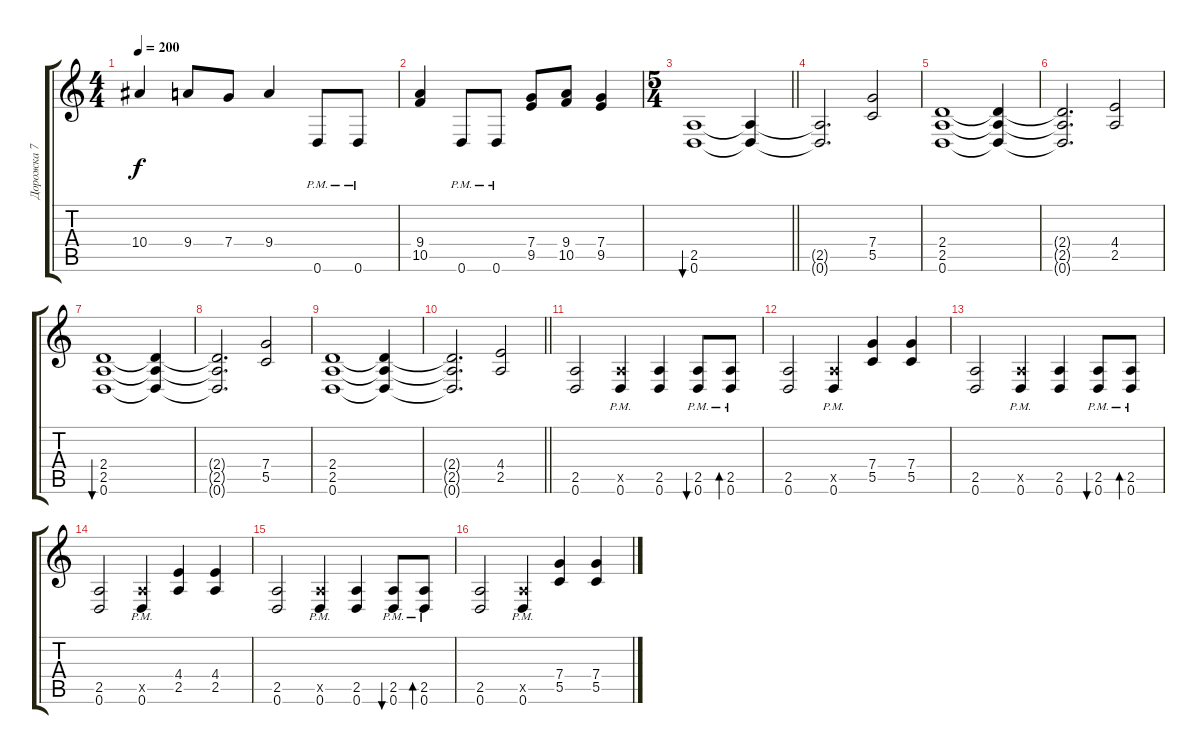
\track ("Дорожка 7" "Дорожка 7") {instrument overdrivenguitar}
\staff {score tabs}
\tuning (D4 A3 F3 C3 G2 D2) {hide}
\ts (4 4)
\tempo 200
\clef g2
\ks c
10.4.4{dy f} 9.4.8 7.4.8 9.4.4 0.6{pm}.8 0.6{pm}.8 |
(9.4 10.5).4 0.6{pm}.8 0.6{pm}.8 (7.4 9.5).8 (9.4 10.5).8 (7.4 9.5).4 |
\ts (5 4)
\barLineRight lightlight
(2.5 0.6).1{bu 120} (2.5{t} 0.6{t}).4 |
(2.5{t} 0.6{t}).2{d} (7.4 5.5).2 |
(2.4 2.5 0.6).1 (2.4{t} 2.5{t} 0.6{t}).4 |
(2.4{t} 2.5{t} 0.6{t}).2{d} (4.4 2.5).2 |
(2.4 2.5 0.6).1{bu 120} (2.4{t} 2.5{t} 0.6{t}).4 |
(2.4{t} 2.5{t} 0.6{t}).2{d} (7.4 5.5).2 |
(2.4 2.5 0.6).1 (2.4{t} 2.5{t} 0.6{t}).4 |
\barLineRight lightlight
(2.4{t} 2.5{t} 0.6{t}).2{d} (4.4 2.5).2 |
\section ("" "")
(2.5 0.6).2 (2.5{x} 0.6{pm}).4 (2.5 0.6).4 (2.5{pm} 0.6{pm}).8{bu 240} (2.5{pm} 0.6{pm}).8{bd 240} |
(2.5 0.6).2 (2.5{x} 0.6{pm}).4 (7.4 5.5).4 (7.4 5.5).4 |
(2.5 0.6).2 (2.5{x} 0.6{pm}).4 (2.5 0.6).4 (2.5{pm} 0.6{pm}).8{bu 240} (2.5{pm} 0.6{pm}).8{bd 240} |
(2.5 0.6).2 (2.5{x} 0.6{pm}).4 (4.4 2.5).4 (4.4 2.5).4 |
(2.5 0.6).2 (2.5{x} 0.6{pm}).4 (2.5 0.6).4 (2.5{pm} 0.6{pm}).8{bu 120} (2.5{pm} 0.6{pm}).8{bd 120} |
(2.5 0.6).2 (2.5{x} 0.6{pm}).4 (7.4 5.5).4 (7.4 5.5).4
